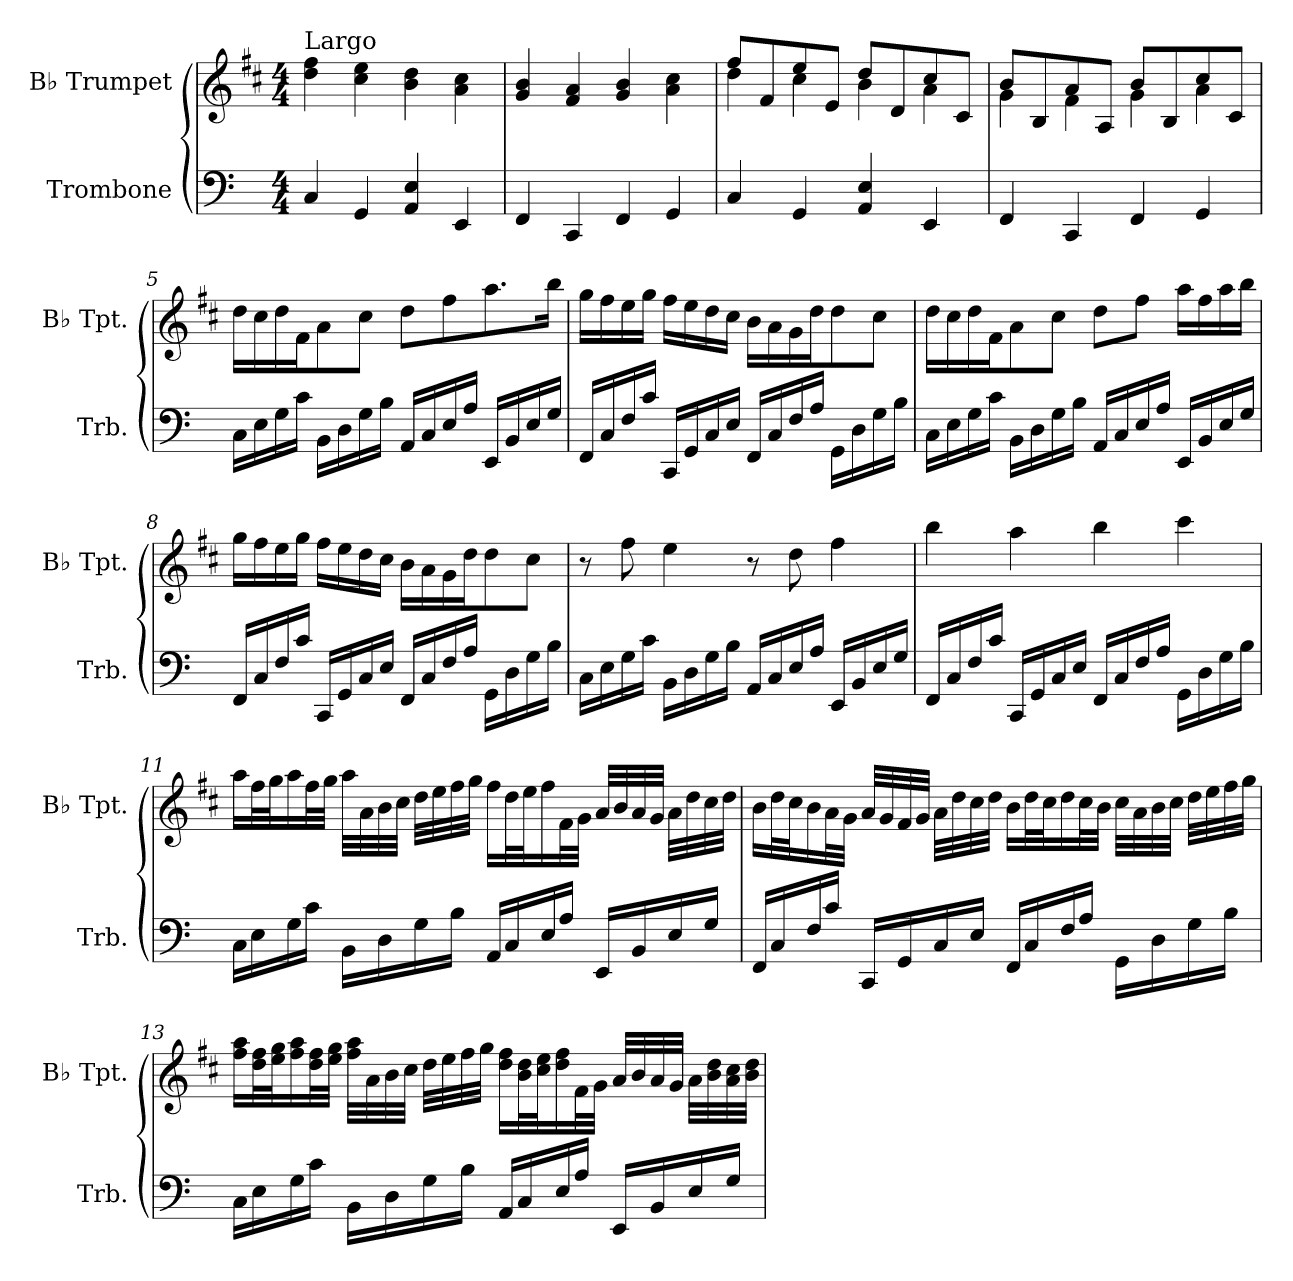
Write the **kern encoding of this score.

**kern	**kern
*part2	*part1
*staff2	*staff1
*I"Trombone	*I"B♭ Trumpet
*I'Trb.	*I'B♭ Tpt.
*clefF4	*clefG2
*	*ITrd1c2
*k[]	*k[]
*C:	*C:
*M4/4	*M4/4
=1	=1
!	!LO:TX:a:t=Largo
4C/	4cc\ 4ee\
4GG/	4b\ 4dd\
4AA/ 4E/	4a\ 4cc\
4EE/	4g\ 4b\
=2	=2
4FF/	4f/ 4a/
4CC/	4e/ 4g/
4FF/	4f/ 4a/
4GG/	4g\ 4b\
=3	=3
*	*^
4C/	8ee/L	4cc\
.	8e/	.
4GG/	8dd/	4b\
.	8d/J	.
4AA/ 4E/	8cc/L	4a\
.	8c/	.
4EE/	8b/	4g\
.	8B/J	.
=4	=4	=4
4FF/	8a/L	4f\
.	8A/	.
4CC/	8g/	4e\
.	8G/J	.
4FF/	8a/L	4f\
.	8A/	.
4GG/	8b/	4g\
.	8B/J	.
*	*v	*v
!!LO:LB:g=z
=5	=5
16C\LL	16cc\LL
16E\	16b\
16G\	16cc\
16c\JJ	16e\J
16BB\LL	8g\
16D\	.
16G\	8b\J
16B\JJ	.
16AA/LL	8cc\L
16C/	.
16E/	8ee\
16A/JJ	.
16EE/LL	8.gg\
16BB/	.
16E/	.
16G/JJ	16aa\Jk
=6	=6
16FF/LL	16ff\LL
16C/	16ee\
16F/	16dd\
16c/JJ	16ff\JJ
16CC/LL	16ee\LL
16GG/	16dd\
16C/	16cc\
16E/JJ	16b\JJ
16FF/LL	16a\LL
16C/	16g\
16F/	16f\
16A/JJ	16cc\J
16GG\LL	8cc\
16D\	.
16G\	8b\J
16B\JJ	.
!!LO:LB:g=z
=7	=7
16C\LL	16cc\LL
16E\	16b\
16G\	16cc\
16c\JJ	16e\J
16BB\LL	8g\
16D\	.
16G\	8b\J
16B\JJ	.
16AA/LL	8cc\L
16C/	.
16E/	8ee\J
16A/JJ	.
16EE/LL	16gg\LL
16BB/	16ee\
16E/	16gg\
16G/JJ	16aa\JJ
=8	=8
16FF/LL	16ff\LL
16C/	16ee\
16F/	16dd\
16c/JJ	16ff\JJ
16CC/LL	16ee\LL
16GG/	16dd\
16C/	16cc\
16E/JJ	16b\JJ
16FF/LL	16a\LL
16C/	16g\
16F/	16f\
16A/JJ	16cc\J
16GG\LL	8cc\
16D\	.
16G\	8b\J
16B\JJ	.
!!LO:LB:g=z
=9	=9
16C\LL	8r
16E\	.
16G\	8ee\
16c\JJ	.
16BB\LL	4dd\
16D\	.
16G\	.
16B\JJ	.
16AA/LL	8r
16C/	.
16E/	8cc\
16A/JJ	.
16EE/LL	4ee\
16BB/	.
16E/	.
16G/JJ	.
=10	=10
16FF/LL	4aa\
16C/	.
16F/	.
16c/JJ	.
16CC/LL	4gg\
16GG/	.
16C/	.
16E/JJ	.
16FF/LL	4aa\
16C/	.
16F/	.
16A/JJ	.
16GG\LL	4bb\
16D\	.
16G\	.
16B\JJ	.
!!LO:LB:g=z
=11	=11
16C\LL	16gg\LL
16E\	32ee\L
.	32ff\J
16G\	16gg\
16c\JJ	32ee\L
.	32ff\JJJ
16BB\LL	32gg\LLL
.	32g\
16D\	32a\
.	32b\JJJ
16G\	32cc\LLL
.	32dd\
16B\JJ	32ee\
.	32ff\JJJ
16AA/LL	16ee\LL
16C/	32cc\L
.	32dd\J
16E/	16ee\
16A/JJ	32e\L
.	32f\JJJ
16EE/LL	32g/LLL
.	32a/
16BB/	32g/
.	32f/JJJ
16E/	32g\LLL
.	32cc\
16G/JJ	32b\
.	32cc\JJJ
!!LO:PB:g=z
=12	=12
16FF/LL	16a\LL
16C/	32cc\L
.	32b\J
16F/	16a\
16c/JJ	32g\L
.	32f\JJJ
16CC/LL	32g/LLL
.	32f/
16GG/	32e/
.	32f/JJJ
16C/	32g\LLL
.	32cc\
16E/JJ	32b\
.	32cc\JJJ
16FF/LL	16a\LL
16C/	32cc\L
.	32b\J
16F/	16cc\
16A/JJ	32b\L
.	32a\JJJ
16GG\LL	32b\LLL
.	32g\
16D\	32a\
.	32b\JJJ
16G\	32cc\LLL
.	32dd\
16B\JJ	32ee\
.	32ff\JJJ
!!LO:LB:g=z
=13	=13
16C\LL	16ee\ 16gg\LL
16E\	32cc\ 32ee\L
.	32dd\ 32ff\J
16G\	16ee\ 16gg\
16c\JJ	32cc\ 32ee\L
.	32dd\ 32ff\JJJ
16BB\LL	32ee\ 32gg\LLL
.	32g\
16D\	32a\
.	32b\JJJ
16G\	32cc\LLL
.	32dd\
16B\JJ	32ee\
.	32ff\JJJ
16AA/LL	16cc\ 16ee\LL
16C/	32a\ 32cc\L
.	32b\ 32dd\J
16E/	16cc\ 16ee\
16A/JJ	32e\L
.	32f\JJJ
16EE/LL	32g/LLL
.	32a/
16BB/	32g/
.	32f/JJJ
16E/	32g\LLL
.	32a\ 32cc\
16G/JJ	32g\ 32b\
.	32a\ 32cc\JJJ
=	=
*-	*-
